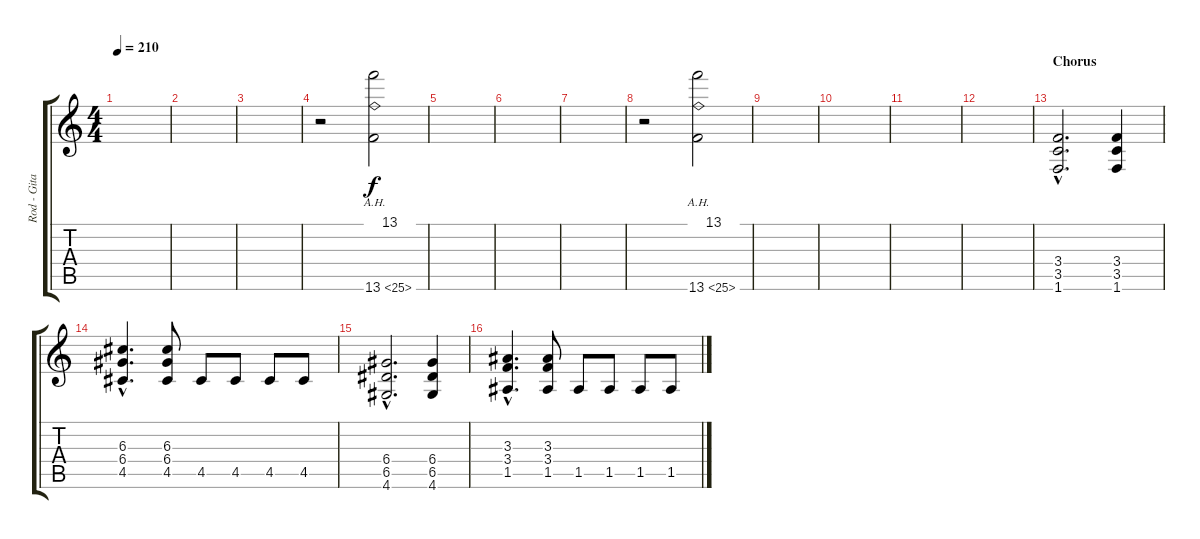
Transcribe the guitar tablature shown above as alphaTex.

\track ("Rod - Gitarre 2" "Rod - Gita") {instrument distortionguitar}
\staff {score tabs}
\tuning (E4 B3 G3 D3 A2 E2) {hide}
\ts (4 4)
\tempo 210
\clef g2
\ks c
|
|
|
r.2 (13.1 13.6{ah 12}).2 |
|
|
|
r.2 (13.1 13.6{ah 12}).2 |
|
|
|
|
\section ("" "Chorus")
(3.4{hac} 3.5{hac} 1.6{hac}).2{d} (3.4 3.5 1.6).4 |
(6.3{hac} 6.4{hac} 4.5{hac}).4{d} (6.3 6.4 4.5).8 4.5.8 4.5.8 4.5.8 4.5.8 |
(6.4{hac} 6.5{hac} 4.6{hac}).2{d} (6.4 6.5 4.6).4 |
(3.3{hac} 3.4{hac} 1.5{hac}).4{d} (3.3 3.4 1.5).8 1.5.8 1.5.8 1.5.8 1.5.8
